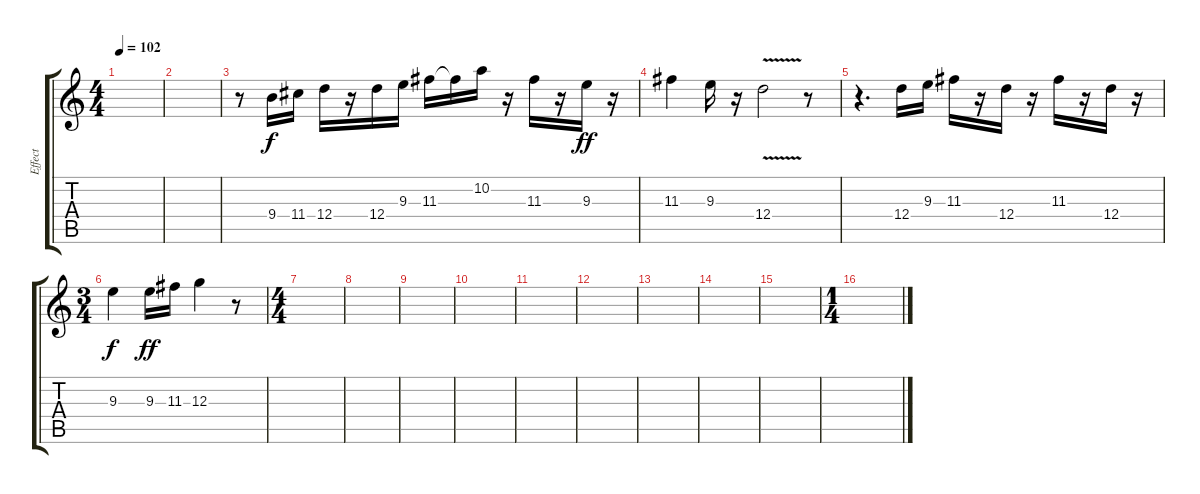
\track ("Effect" "Effect") {instrument contrabass}
\staff {score tabs}
\tuning (E4 B3 G3 D3 A2 E2) {hide}
\ts (4 4)
\tempo 102
\clef g2
\ks c
|
|
r.8{instrument violin} 9.4.16{dy f} 11.4.16 12.4.16 r.16 12.4.16 9.3.16 11.3.16 11.3{t}.16 10.2.16 r.16 11.3.16 r.16 9.3.16{dy ff} r.16 |
11.3.4 9.3.16 r.16 12.4{v}.2 r.8 |
r.4{d} 12.4.16 9.3.16 11.3.16 r.16 12.4.16 r.16 11.3.16 r.16 12.4.16 r.16 |
\ts (3 4)
9.3.4{dy f} 9.3.16{dy ff} 11.3.16 12.3.4 r.8 |
\ts (4 4)
|
|
|
|
|
|
|
|
|
\ts (1 4)
